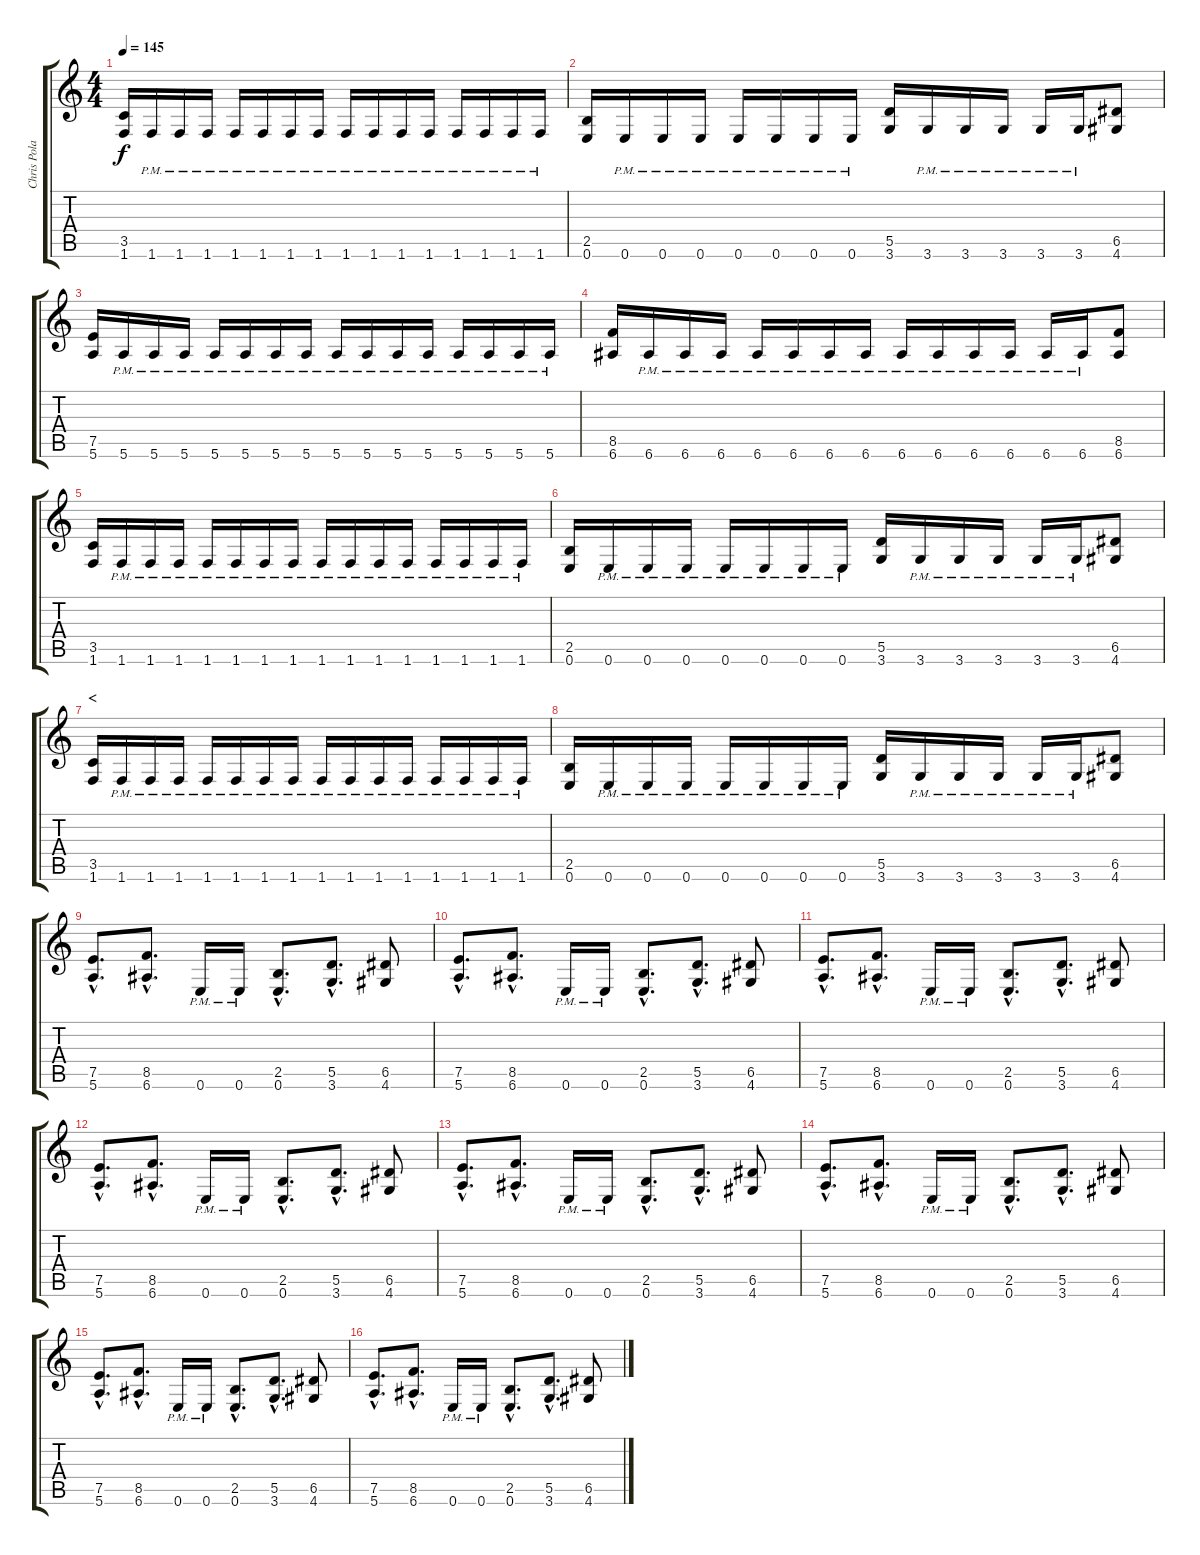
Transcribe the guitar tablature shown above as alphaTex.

\track ("Chris Poland" "Chris Pola") {instrument distortionguitar}
\staff {score tabs}
\tuning (E4 B3 G3 D3 A2 E2) {hide}
\ts (4 4)
\tempo 145
\clef g2
\ks c
(3.5 1.6).16{dy f} 1.6{pm}.16 1.6{pm}.16 1.6{pm}.16 1.6{pm}.16 1.6{pm}.16 1.6{pm}.16 1.6{pm}.16 1.6{pm}.16 1.6{pm}.16 1.6{pm}.16 1.6{pm}.16 1.6{pm}.16 1.6{pm}.16 1.6{pm}.16 1.6{pm}.16 |
(2.5 0.6).16 0.6{pm}.16 0.6{pm}.16 0.6{pm}.16 0.6{pm}.16 0.6{pm}.16 0.6{pm}.16 0.6{pm}.16 (5.5 3.6).16 3.6{pm}.16 3.6{pm}.16 3.6{pm}.16 3.6{pm}.16 3.6{pm}.16 (6.5 4.6).8 |
(7.5 5.6).16 5.6{pm}.16 5.6{pm}.16 5.6{pm}.16 5.6{pm}.16 5.6{pm}.16 5.6{pm}.16 5.6{pm}.16 5.6{pm}.16 5.6{pm}.16 5.6{pm}.16 5.6{pm}.16 5.6{pm}.16 5.6{pm}.16 5.6{pm}.16 5.6{pm}.16 |
(8.5 6.6).16 6.6{pm}.16 6.6{pm}.16 6.6{pm}.16 6.6{pm}.16 6.6{pm}.16 6.6{pm}.16 6.6{pm}.16 6.6{pm}.16 6.6{pm}.16 6.6{pm}.16 6.6{pm}.16 6.6{pm}.16 6.6{pm}.16 (8.5 6.6).8 |
(3.5 1.6).16 1.6{pm}.16 1.6{pm}.16 1.6{pm}.16 1.6{pm}.16 1.6{pm}.16 1.6{pm}.16 1.6{pm}.16 1.6{pm}.16 1.6{pm}.16 1.6{pm}.16 1.6{pm}.16 1.6{pm}.16 1.6{pm}.16 1.6{pm}.16 1.6{pm}.16 |
(2.5 0.6).16 0.6{pm}.16 0.6{pm}.16 0.6{pm}.16 0.6{pm}.16 0.6{pm}.16 0.6{pm}.16 0.6{pm}.16 (5.5 3.6).16 3.6{pm}.16 3.6{pm}.16 3.6{pm}.16 3.6{pm}.16 3.6{pm}.16 (6.5 4.6).8 |
\section ("" "<")
(3.5 1.6).16 1.6{pm}.16 1.6{pm}.16 1.6{pm}.16 1.6{pm}.16 1.6{pm}.16 1.6{pm}.16 1.6{pm}.16 1.6{pm}.16 1.6{pm}.16 1.6{pm}.16 1.6{pm}.16 1.6{pm}.16 1.6{pm}.16 1.6{pm}.16 1.6{pm}.16 |
(2.5 0.6).16 0.6{pm}.16 0.6{pm}.16 0.6{pm}.16 0.6{pm}.16 0.6{pm}.16 0.6{pm}.16 0.6{pm}.16 (5.5 3.6).16 3.6{pm}.16 3.6{pm}.16 3.6{pm}.16 3.6{pm}.16 3.6{pm}.16 (6.5 4.6).8 |
(7.5{hac} 5.6{hac}).8{d} (8.5{hac} 6.6{hac}).8{d} 0.6{pm}.16 0.6{pm}.16 (2.5{hac} 0.6{hac}).8{d} (5.5{hac} 3.6{hac}).8{d} (6.5 4.6).8 |
(7.5{hac} 5.6{hac}).8{d} (8.5{hac} 6.6{hac}).8{d} 0.6{pm}.16 0.6{pm}.16 (2.5{hac} 0.6{hac}).8{d} (5.5{hac} 3.6{hac}).8{d} (6.5 4.6).8 |
(7.5{hac} 5.6{hac}).8{d} (8.5{hac} 6.6{hac}).8{d} 0.6{pm}.16 0.6{pm}.16 (2.5{hac} 0.6{hac}).8{d} (5.5{hac} 3.6{hac}).8{d} (6.5 4.6).8 |
(7.5{hac} 5.6{hac}).8{d} (8.5{hac} 6.6{hac}).8{d} 0.6{pm}.16 0.6{pm}.16 (2.5{hac} 0.6{hac}).8{d} (5.5{hac} 3.6{hac}).8{d} (6.5 4.6).8 |
(7.5{hac} 5.6{hac}).8{d} (8.5{hac} 6.6{hac}).8{d} 0.6{pm}.16 0.6{pm}.16 (2.5{hac} 0.6{hac}).8{d} (5.5{hac} 3.6{hac}).8{d} (6.5 4.6).8 |
(7.5{hac} 5.6{hac}).8{d} (8.5{hac} 6.6{hac}).8{d} 0.6{pm}.16 0.6{pm}.16 (2.5{hac} 0.6{hac}).8{d} (5.5{hac} 3.6{hac}).8{d} (6.5 4.6).8 |
(7.5{hac} 5.6{hac}).8{d} (8.5{hac} 6.6{hac}).8{d} 0.6{pm}.16 0.6{pm}.16 (2.5{hac} 0.6{hac}).8{d} (5.5{hac} 3.6{hac}).8{d} (6.5 4.6).8 |
(7.5{hac} 5.6{hac}).8{d} (8.5{hac} 6.6{hac}).8{d} 0.6{pm}.16 0.6{pm}.16 (2.5{hac} 0.6{hac}).8{d} (5.5{hac} 3.6{hac}).8{d} (6.5 4.6).8
